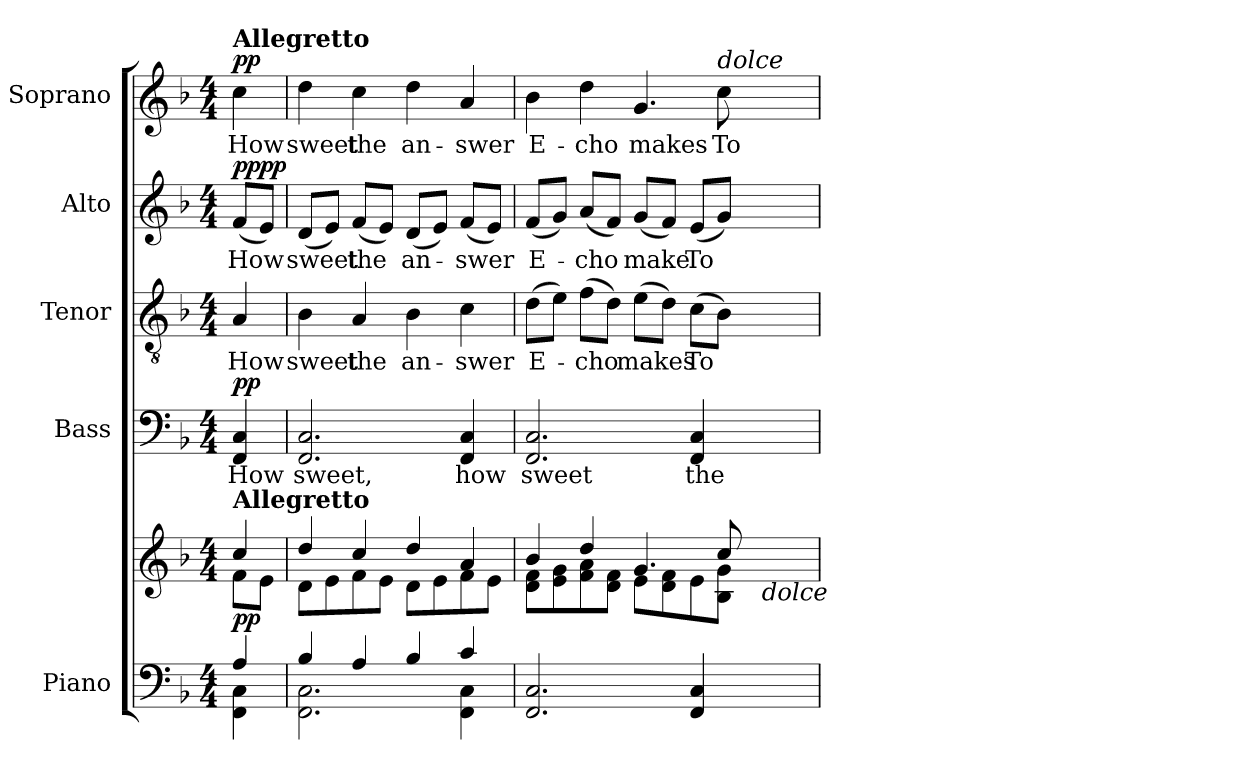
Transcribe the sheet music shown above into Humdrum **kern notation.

**kern	**kern	**dynam	**kern	**text	**dynam	**kern	**text	**kern	**text	**dynam	**kern	**text	**dynam
*part5	*part5	*part5	*part4	*part4	*part4	*part3	*part3	*part2	*part2	*part2	*part1	*part1	*part1
*staff6	*staff5	*staff5/6	*staff4	*staff4	*staff4	*staff3	*staff3	*staff2	*staff2	*staff2	*staff1	*staff1	*staff1
*I"Piano	*	*	*I"Bass	*	*	*I"Tenor	*	*I"Alto	*	*	*I"Soprano	*	*
*I'Pno.	*	*	*I'B.	*	*	*I'T.	*	*I'A.	*	*	*I'S.	*	*
!!LO:PB:g=z
*clefF4	*clefG2	*	*clefF4	*	*	*clefGv2	*	*clefG2	*	*	*clefG2	*	*
*	*	*	*	*	*	*ITrd7c12	*	*	*	*	*	*	*
*k[b-]	*k[b-]	*	*k[b-]	*	*	*k[b-]	*	*k[b-]	*	*	*k[b-]	*	*
*F:	*F:	*	*F:	*	*	*F:	*	*F:	*	*	*F:	*	*
*M4/4	*M4/4	*	*M4/4	*	*	*M4/4	*	*M4/4	*	*	*M4/4	*	*
*MM100	*MM100	*	*MM100	*	*	*MM100	*	*MM100	*	*	*MM100	*	*
=1	=1	=1	=1	=1	=1	=1	=1	=1	=1	=1	=1	=1	=1
*^	*^	*	*	*	*	*	*	*	*	*	*	*	*
!	!	!	!	!	!	!LO:LY:b:color=#000000	!	!	!	!	!	!	!	!	!
!	!	!	!	!	!	!	!	!	!LO:LY:b:color=#000000	!	!	!	!	!	!
!	!	!	!	!	!	!	!	!	!	!	!LO:LY:b:color=#000000	!	!	!	!
!	!	!	!	!	!	!	!	!	!	!	!	!	!LO:TX:a:B:t=Allegretto	!	!
!	!	!LO:TX:a:B:t=Allegretto	!	!	!	!	!	!	!	!	!	!	!	!	!
!	!	!	!	!	!	!	!	!	!	!	!	!	!	!LO:LY:b:color=#000000	!
4Ai/	4FFi\ 4Ci	4cci/	8fi\L	pp	4FFi/ 4Ci	How	pp	4AAi/	How	(8fi/L	How	pp pp	4cci\	How	pp
.	.	.	8ei\J	.	.	.	.	.	.	8ei/J)	.	.	.	.	.
=2	=2	=2	=2	=2	=2	=2	=2	=2	=2	=2	=2	=2	=2	=2	=2
!	!	!	!	!	!	!LO:LY:b:color=#000000	!	!	!	!	!	!	!	!	!
!	!	!	!	!	!	!	!	!	!LO:LY:b:color=#000000	!	!	!	!	!	!
!	!	!	!	!	!	!	!	!	!	!	!LO:LY:b:color=#000000	!	!	!	!
!	!	!	!	!	!	!	!	!	!	!	!	!	!	!LO:LY:b:color=#000000	!
4B-i/	2.FFi\ 2.Ci	4ddi/	8di\L	.	2.FFi/ 2.Ci	sweet,	.	4BB-i\	sweet	(8di/L	sweet	.	4ddi\	sweet	.
.	.	.	8ei\	.	.	.	.	.	.	8ei/J)	.	.	.	.	.
!	!	!	!	!	!	!	!	!	!LO:LY:b:color=#000000	!	!	!	!	!	!
!	!	!	!	!	!	!	!	!	!	!	!LO:LY:b:color=#000000	!	!	!	!
!	!	!	!	!	!	!	!	!	!	!	!	!	!	!LO:LY:b:color=#000000	!
4Ai/	.	4cci/	8fi\	.	.	.	.	4AAi/	the	(8fi/L	the	.	4cci\	the	.
.	.	.	8ei\J	.	.	.	.	.	.	8ei/J)	.	.	.	.	.
!	!	!	!	!	!	!	!	!	!LO:LY:b:color=#000000	!	!	!	!	!	!
!	!	!	!	!	!	!	!	!	!	!	!LO:LY:b:color=#000000	!	!	!	!
!	!	!	!	!	!	!	!	!	!	!	!	!	!	!LO:LY:b:color=#000000	!
4B-i/	.	4ddi/	8di\L	.	.	.	.	4BB-i\	an-	(8di/L	an-	.	4ddi\	an-	.
.	.	.	8ei\	.	.	.	.	.	.	8ei/J)	.	.	.	.	.
!	!	!	!	!	!	!LO:LY:b:color=#000000	!	!	!	!	!	!	!	!	!
!	!	!	!	!	!	!	!	!	!LO:LY:b:color=#000000	!	!	!	!	!	!
!	!	!	!	!	!	!	!	!	!	!	!LO:LY:b:color=#000000	!	!	!	!
!	!	!	!	!	!	!	!	!	!	!	!	!	!	!LO:LY:b:color=#000000	!
4ci/	4FFi\ 4Ci	4ai/	8fi\	.	4FFi/ 4Ci	how	.	4Ci\	-swer	(8fi/L	-swer	.	4ai/	-swer	.
.	.	.	8ei\J	.	.	.	.	.	.	8ei/J)	.	.	.	.	.
*v	*v	*	*	*	*	*	*	*	*	*	*	*	*	*	*
=3	=3	=3	=3	=3	=3	=3	=3	=3	=3	=3	=3	=3	=3	=3
!	!	!	!	!	!LO:LY:b:color=#000000	!	!	!	!	!	!	!	!	!
!	!	!	!	!	!	!	!	!LO:LY:b:color=#000000	!	!	!	!	!	!
!	!	!	!	!	!	!	!	!	!	!LO:LY:b:color=#000000	!	!	!	!
!	!	!	!	!	!	!	!	!	!	!	!	!	!LO:LY:b:color=#000000	!
*	*	*^	*	*	*	*	*	*	*	*	*	*	*	*
2.FFi/ 2.Ci	4b-i/	8di\ 8fiL	2ryy	.	2.FFi/ 2.Ci	sweet	.	(8Di\L	E-	(8fi/L	E-	.	4b-i\	E-	.
.	.	8ei\ 8gi	.	.	.	.	.	8Ei\J)	.	8gi/J)	.	.	.	.	.
!	!	!	!	!	!	!	!	!	!LO:LY:b:color=#000000	!	!	!	!	!	!
!	!	!	!	!	!	!	!	!	!	!	!LO:LY:b:color=#000000	!	!	!	!
!	!	!	!	!	!	!	!	!	!	!	!	!	!	!LO:LY:b:color=#000000	!
.	4ddi/	8fi\ 8ai	.	.	.	.	.	(8Fi\L	-cho	(8ai/L	-cho	.	4ddi\	-cho	.
.	.	8di\ 8fiJ	.	.	.	.	.	8Di\J)	.	8fi/J)	.	.	.	.	.
!	!	!	!	!	!	!	!	!	!LO:LY:b:color=#000000	!	!	!	!	!	!
!	!	!	!	!	!	!	!	!	!	!	!LO:LY:b:color=#000000	!	!	!	!
!	!	!	!	!	!	!	!	!	!	!	!	!	!	!LO:LY:b:color=#000000	!
.	4.gi/	8ei\L	4ryy	.	.	.	.	(8Ei\L	makes	(8gi/L	make	.	4.gi/	makes	.
.	.	8di\ 8fi	.	.	.	.	.	8Di\J)	.	8fi/J)	.	.	.	.	.
!	!	!	!	!	!	!LO:LY:b:color=#000000	!	!	!	!	!	!	!	!	!
!	!	!	!	!	!	!	!	!	!LO:LY:b:color=#000000	!	!	!	!	!	!
!	!	!	!	!	!	!	!	!	!	!	!LO:LY:b:color=#000000	!	!	!	!
4FFi/ 4Ci	.	8ei\	8ryy	.	4FFi/ 4Ci	the	.	(8Ci\L	To	(8ei/L	To	.	.	.	.
!	!	!	!	!	!	!	!	!	!	!	!	!	!LO:TX:a:i:t=dolce	!	!
!	!	!	!	!	!	!	!	!	!	!	!	!	!	!LO:LY:b:color=#000000	!
.	8cci/	8B-i\ 8giJ	16ryy	.	.	.	.	8BB-i\J)	.	8gi/J)	.	.	8cci\	To	.
.	.	.	32ryy	.	.	.	.	.	.	.	.	.	.	.	.
.	.	.	64ryy	.	.	.	.	.	.	.	.	.	.	.	.
.	.	.	128...ryy	.	.	.	.	.	.	.	.	.	.	.	.
!	!	!	!LO:TX:b:i:t=dolce	!	!	!	!	!	!	!	!	!	!	!	!
.	.	.	1024ryy	.	.	.	.	.	.	.	.	.	.	.	.
*	*v	*v	*v	*	*	*	*	*	*	*	*	*	*	*	*
=	=	=	=	=	=	=	=	=	=	=	=	=	=
*-	*-	*-	*-	*-	*-	*-	*-	*-	*-	*-	*-	*-	*-
